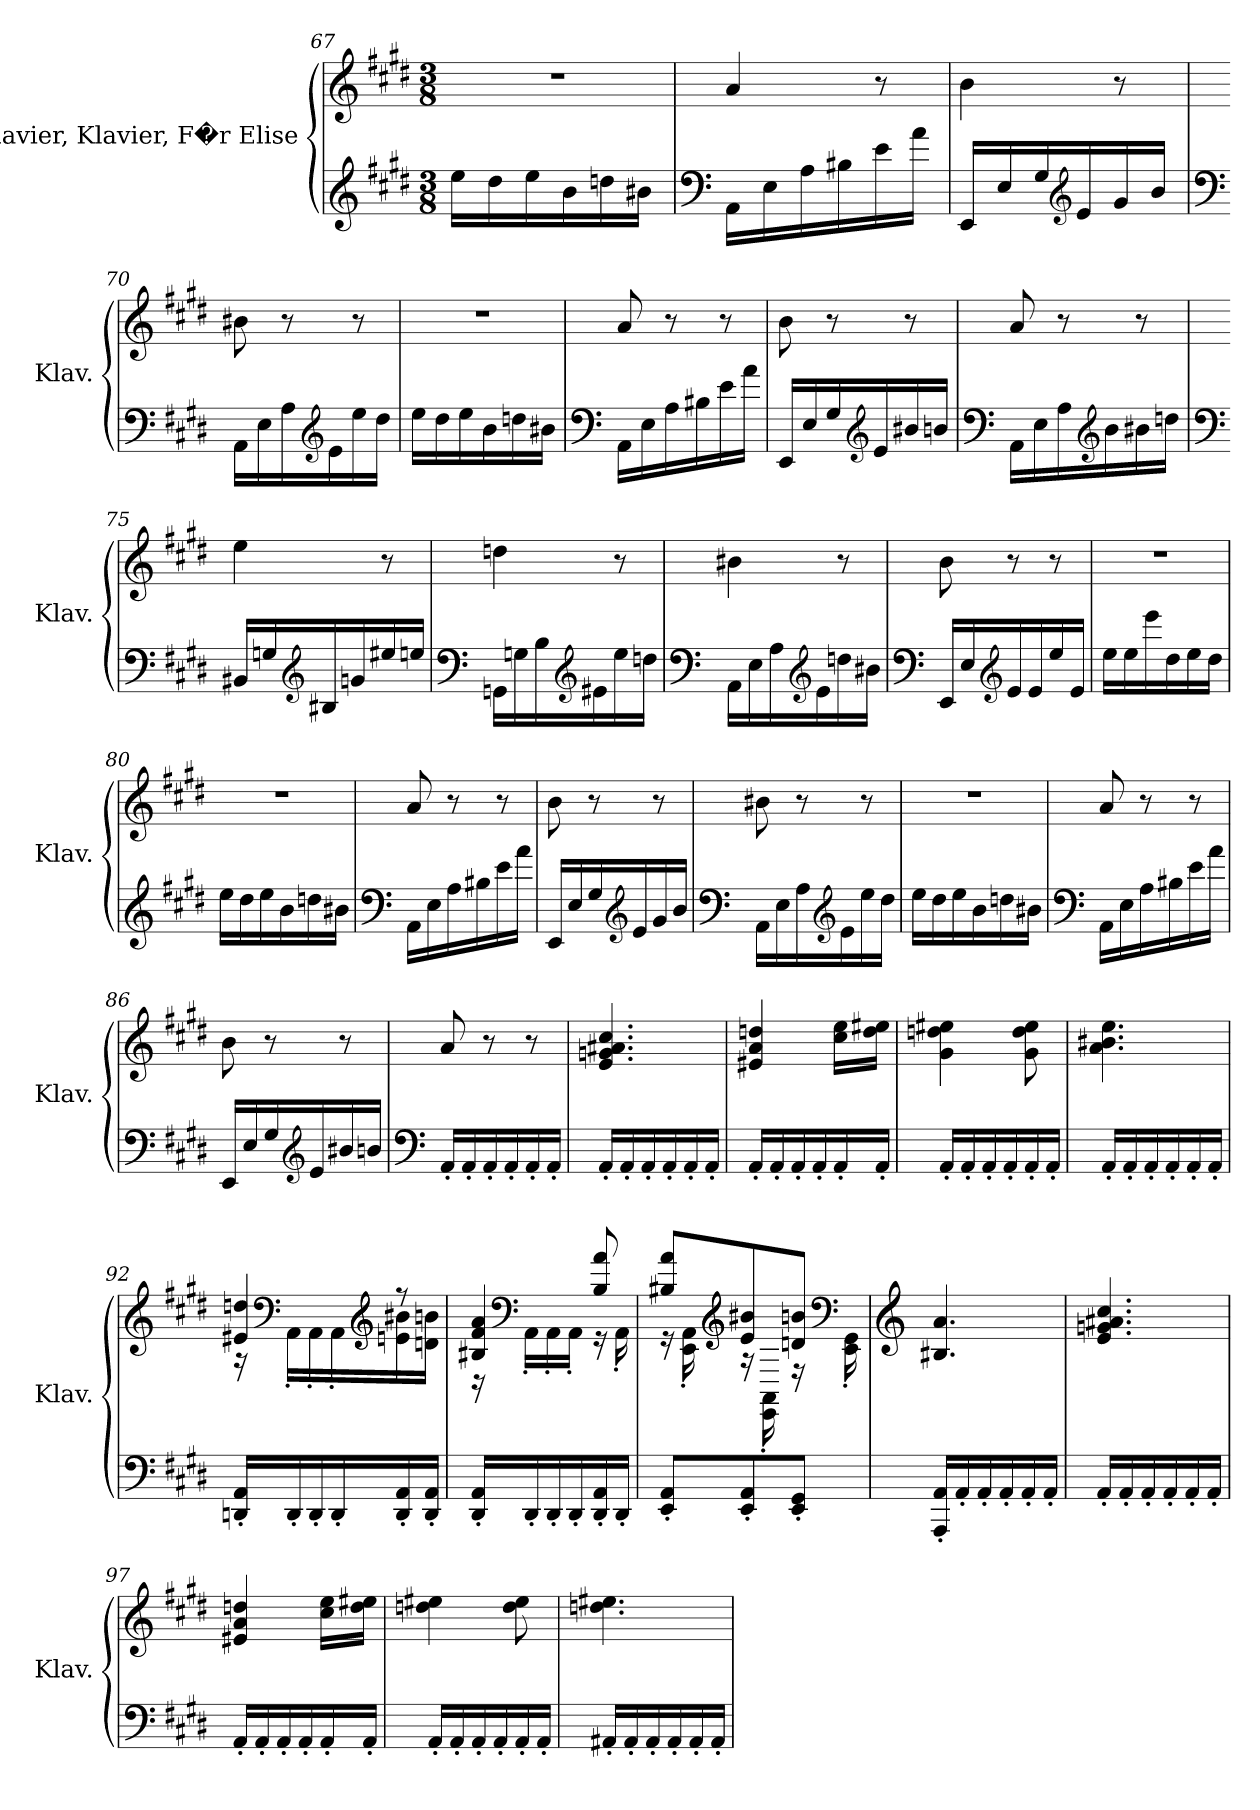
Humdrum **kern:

**kern	**kern
*part1	*part1
*staff2	*staff1
*I"Klavier, Klavier, F�r Elise	*
*I'Klav.	*
*clefG2	*clefG2
*k[f#c#g#d#]	*k[f#c#g#d#]
*M3/8	*M3/8
=67	=67
16ee\LL	4.r
16dd#\	.
16ee\	.
16b\	.
16ddn\	.
16b#X\JJ	.
=68	=68
*clefF4	*
16AA\LL	4a/
16E\	.
16A\	.
16B#X\	.
16e\	8r
16a\JJ	.
!!LO:LB:g=z
=69	=69
16EE/LL	4b\
16E/	.
16G#/	.
*clefG2	*
16e/	.
16g#/	8r
16b/JJ	.
=70	=70
*clefF4	*
16AA\LL	8b#X\
16E\	.
16A\	8r
*clefG2	*
16e\	.
16ee\	8r
16dd#\JJ	.
=71	=71
16ee\LL	4.r
16dd#\	.
16ee\	.
16b\	.
16ddn\	.
16b#X\JJ	.
=72	=72
*clefF4	*
16AA\LL	8a/
16E\	.
16A\	8r
16B#X\	.
16e\	8r
16a\JJ	.
=73	=73
16EE/LL	8b\
16E/	.
16G#/	8r
*clefG2	*
16e/	.
16b#X/	8r
16bn/JJ	.
!!LO:LB:g=z
=74	=74
*clefF4	*
16AA\LL	8a/
16E\	.
16A\	8r
*clefG2	*
16b\	.
16b#X\	8r
16ddn\JJ	.
=75	=75
*clefF4	*
16BB#X/LL	4ee\
16Gn/	.
*clefG2	*
16B#X/	.
16gn/	.
16ee#X/	8r
16een/JJ	.
=76	=76
*clefF4	*
16GGn\LL	4ddn\
16Gn\	.
16B\	.
*clefG2	*
16e#X\	.
16ee\	8r
16ddn\JJ	.
=77	=77
*clefF4	*
16AA\LL	4b#X\
16E\	.
16A\	.
*clefG2	*
16e\	.
16ddn\	8r
16b#X\JJ	.
!!LO:LB:g=z
=78	=78
*clefF4	*
16EE/LL	8b\
16E/	.
*clefG2	*
16e/	8r
16e/	.
16ee/	8r
16e/JJ	.
=79	=79
16ee\LL	4.r
16ee\	.
16eee\	.
16dd#\	.
16ee\	.
16dd#\JJ	.
=80	=80
16ee\LL	4.r
16dd#\	.
16ee\	.
16b\	.
16ddn\	.
16b#X\JJ	.
=81	=81
*clefF4	*
16AA\LL	8a/
16E\	.
16A\	8r
16B#X\	.
16e\	8r
16a\JJ	.
=82	=82
16EE/LL	8b\
16E/	.
16G#/	8r
*clefG2	*
16e/	.
16g#/	8r
16b/JJ	.
=83	=83
*clefF4	*
16AA\LL	8b#X\
16E\	.
16A\	8r
*clefG2	*
16e\	.
16ee\	8r
16dd#\JJ	.
!!LO:PB:g=z
=84	=84
16ee\LL	4.r
16dd#\	.
16ee\	.
16b\	.
16ddn\	.
16b#X\JJ	.
=85	=85
*clefF4	*
16AA\LL	8a/
16E\	.
16A\	8r
16B#X\	.
16e\	8r
16a\JJ	.
=86	=86
16EE/LL	8b\
16E/	.
16G#/	8r
*clefG2	*
16e/	.
16b#X/	8r
16bn/JJ	.
=87	=87
*clefF4	*
16AA'/LL	8a/
16AA'/	.
16AA'/	8r
16AA'/	.
16AA'/	8r
16AA'/JJ	.
=88	=88
16AA'/LL	4.e/ 4.gn/ 4.a#X/ 4.cc#/
16AA'/	.
16AA'/	.
16AA'/	.
16AA'/	.
16AA'/JJ	.
=89	=89
16AA'/LL	4e#X/ 4a/ 4ddn/
16AA'/	.
16AA'/	.
16AA'/	.
16AA'/	16cc#\ 16ee\LL
16AA'/JJ	16dd\ 16ee#X\JJ
!!LO:LB:g=z
=90	=90
16AA'/LL	4g#\ 4ddn\ 4ee#X\
16AA'/	.
16AA'/	.
16AA'/	.
16AA'/	8g#\ 8dd\ 8ee#\
16AA'/JJ	.
=91	=91
16AA'/LL	4.a\ 4.b#X\ 4.ee\
16AA'/	.
16AA'/	.
16AA'/	.
16AA'/	.
16AA'/JJ	.
=92	=92
*	*^
16DDn/' 16AA/'LL	4e#X/ 4ddn/	16r
*	*clefF4	*
16DD'/	.	16AA'\LL
16DD'/	.	16AA'\
16DD'/	.	16AA'\
*	*clefG2	*
16DD/' 16AA/'	8r	16en\ 16b#X\
16DD/' 16AA/'JJ	.	16dn\ 16bn\JJ
=93	=93	=93
16DD#/' 16AA/'LL	4B#X/ 4f#/ 4a/	16r
*	*clefF4	*
16DD#'/	.	16AA'\LL
16DD#'/	.	16AA'\
16DD#'/	.	16AA'\JJ
16DD#/' 16AA/'	8B#/ 8a/	16r
16DD#'/JJ	.	16AA'\
!!LO:LB:g=z	!!
=94	=94	=94
8EE/' 8AA/'L	8B#X/ 8a/L	16r
.	.	16EE\' 16AA\'
*	*clefG2	*
8EE/' 8AA/'	8e/ 8b#X/	16r
.	.	16EE\' 16AA\'
8EE/' 8GG#/'J	8dn/ 8bn/J	16r
*	*clefF4	*
.	.	16EE\' 16GG#\'
*	*v	*v
=95	=95
*	*clefG2
16AAA/' 16AA/'LL	4.B#X/ 4.a/
16AA'/	.
16AA'/	.
16AA'/	.
16AA'/	.
16AA'/JJ	.
=96	=96
16AA'/LL	4.e/ 4.gn/ 4.a#X/ 4.cc#/
16AA'/	.
16AA'/	.
16AA'/	.
16AA'/	.
16AA'/JJ	.
=97	=97
16AA'/LL	4e#X/ 4a/ 4ddn/
16AA'/	.
16AA'/	.
16AA'/	.
16AA'/	16cc#\ 16ee\LL
16AA'/JJ	16dd\ 16ee#X\JJ
=98	=98
16AA'/LL	4ddn\ 4ee#X\
16AA'/	.
16AA'/	.
16AA'/	.
16AA'/	8dd\ 8ee#\
16AA'/JJ	.
!!LO:LB:g=z
=99	=99
16AA#X'/LL	4.ddn\ 4.ee#X\
16AA#'/	.
16AA#'/	.
16AA#'/	.
16AA#'/	.
16AA#'/JJ	.
=	=
*-	*-
